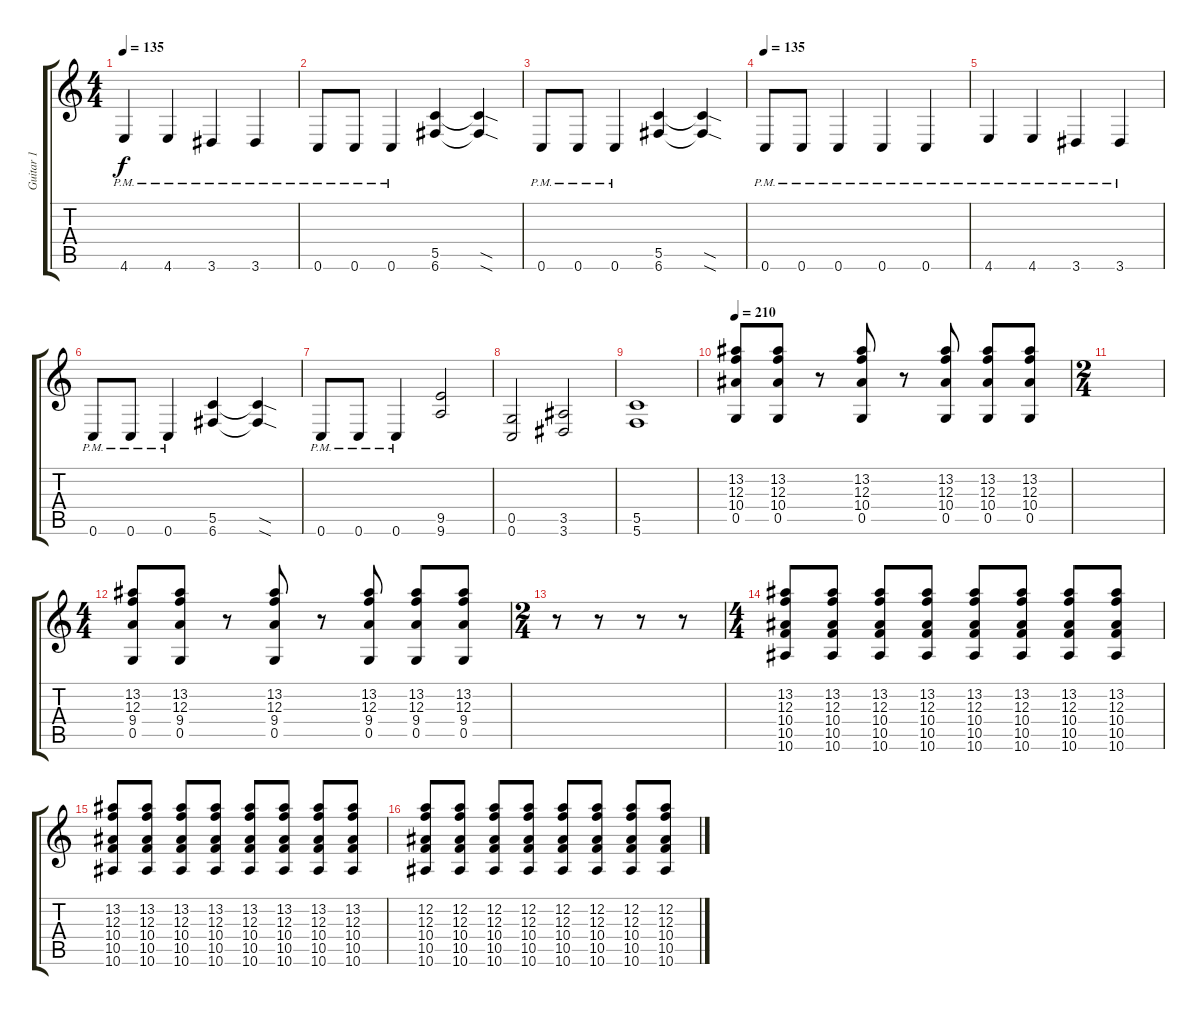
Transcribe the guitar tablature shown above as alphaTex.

\track ("Guitar 1" "Guitar 1") {instrument distortionguitar}
\staff {score tabs}
\tuning (D4 A3 F3 C3 G2 C2) {hide}
\ts (4 4)
\tempo 135
\clef g2
\ks c
4.6{pm}.4{dy f} 4.6{pm}.4 3.6{pm}.4 3.6{pm}.4 |
0.6{pm}.8 0.6{pm}.8 0.6{pm}.4 (5.5 6.6).4 (5.5{sod t} 6.6{sod t}).4 |
0.6{pm}.8 0.6{pm}.8 0.6{pm}.4 (5.5 6.6).4 (5.5{sod t} 6.6{sod t}).4 |
\tempo 135
0.6{pm}.8 0.6{pm}.8 0.6{pm}.4 0.6{pm}.4 0.6{pm}.4 |
4.6{pm}.4 4.6{pm}.4 3.6{pm}.4 3.6{pm}.4 |
0.6{pm}.8 0.6{pm}.8 0.6{pm}.4 (5.5 6.6).4 (5.5{sod t} 6.6{sod t}).4 |
0.6{pm}.8 0.6{pm}.8 0.6{pm}.4 (9.5 9.6).2 |
(0.5 0.6).2 (3.5 3.6).2 |
(5.5 5.6).1 |
\tempo 210
(13.2 12.3 10.4 0.5).8{instrument electricguitarjazz} (13.2 12.3 10.4 0.5).8 r.8 (13.2 12.3 10.4 0.5).8 r.8 (13.2 12.3 10.4 0.5).8 (13.2 12.3 10.4 0.5).8 (13.2 12.3 10.4 0.5).8 |
\ts (2 4)
|
\ts (4 4)
(13.2 12.3 9.4 0.5).8 (13.2 12.3 9.4 0.5).8 r.8 (13.2 12.3 9.4 0.5).8 r.8 (13.2 12.3 9.4 0.5).8 (13.2 12.3 9.4 0.5).8 (13.2 12.3 9.4 0.5).8 |
\ts (2 4)
r.8 r.8 r.8 r.8 |
\ts (4 4)
(13.2 12.3 10.4 10.5 10.6).8{instrument distortionguitar} (13.2 12.3 10.4 10.5 10.6).8 (13.2 12.3 10.4 10.5 10.6).8 (13.2 12.3 10.4 10.5 10.6).8 (13.2 12.3 10.4 10.5 10.6).8 (13.2 12.3 10.4 10.5 10.6).8 (13.2 12.3 10.4 10.5 10.6).8 (13.2 12.3 10.4 10.5 10.6).8 |
(13.2 12.3 10.4 10.5 10.6).8 (13.2 12.3 10.4 10.5 10.6).8 (13.2 12.3 10.4 10.5 10.6).8 (13.2 12.3 10.4 10.5 10.6).8 (13.2 12.3 10.4 10.5 10.6).8 (13.2 12.3 10.4 10.5 10.6).8 (13.2 12.3 10.4 10.5 10.6).8 (13.2 12.3 10.4 10.5 10.6).8 |
(12.2 12.3 10.4 10.5 10.6).8 (12.2 12.3 10.4 10.5 10.6).8 (12.2 12.3 10.4 10.5 10.6).8 (12.2 12.3 10.4 10.5 10.6).8 (12.2 12.3 10.4 10.5 10.6).8 (12.2 12.3 10.4 10.5 10.6).8 (12.2 12.3 10.4 10.5 10.6).8 (12.2 12.3 10.4 10.5 10.6).8
